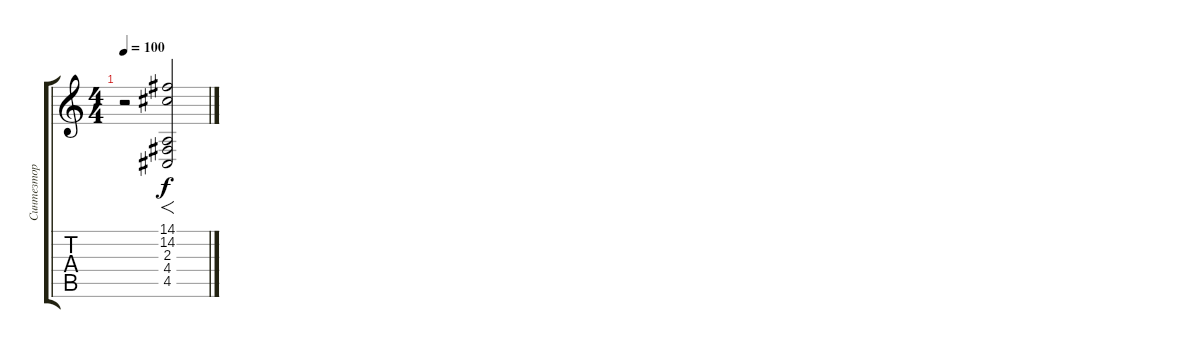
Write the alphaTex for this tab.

\track ("Синтезтор" "Синтезтор") {instrument reversecymbal}
\staff {score tabs}
\tuning (E4 B3 G3 D3 A2 E2) {hide}
\ts (4 4)
\tempo 100
\clef g2
\ks c
r.2{dy f} (14.1 14.2 2.3 4.4 4.5).2{f}
